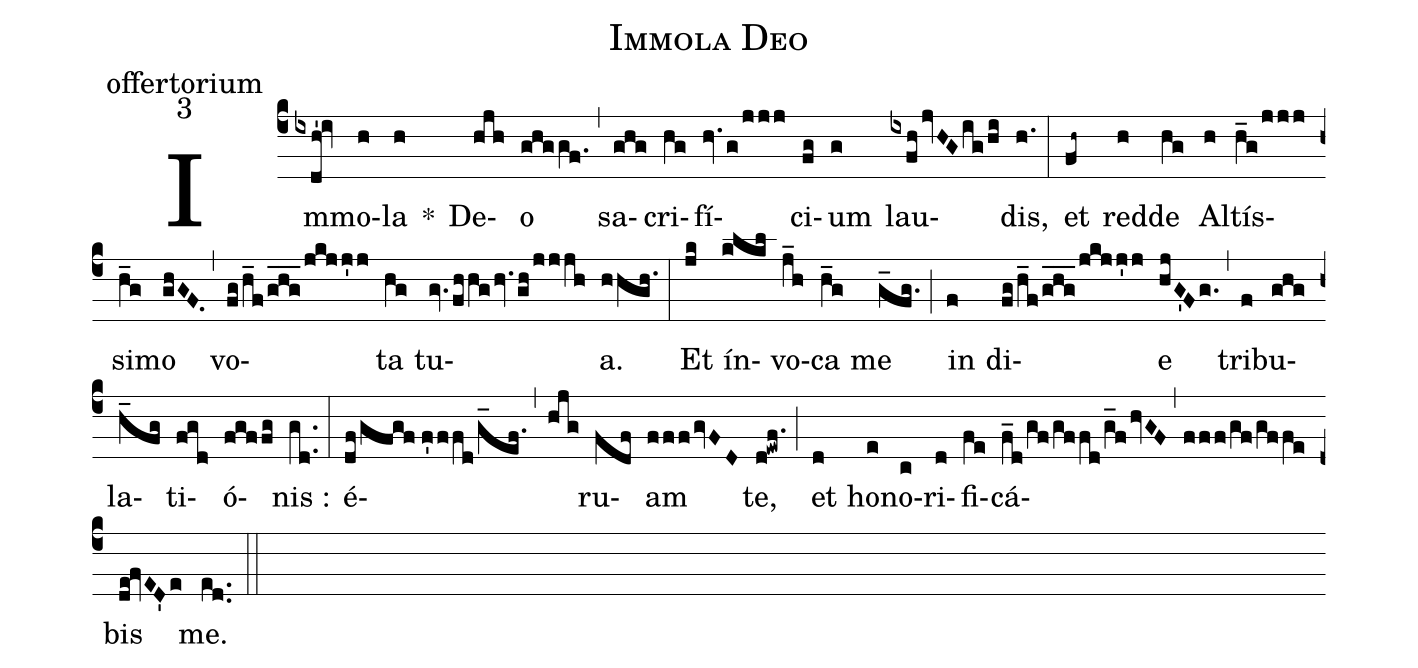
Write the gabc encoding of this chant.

name: Immola Deo;
mode: 3;
office-part: offertorium;
%%
(c4) Im(ixdh'!iv)mo(h)la(h) *() De(hjh)o(ghg!/gf.) (,) sa(ghg)cri(hg)fí(hv.!/g!/jjj)ci(fg)um(g) lau(ixfh!/jvHG!/ig!/hi)dis,(h.) (:)
et(fh~) red(h)de(hg) Al(h)tís(h_g!/jjj)si(h_g)mo(ghGF.) (,) vo(fg/h_f/ghg___!/jkj!/j'j)ta(hg) tu(gv.!/fhhg/hv.gh!/jjjh)a.(hhgh.) (:)
Et(jk) ín(klkl)vo(j_h)ca(h_g) me(g_fg.) (;) in(f) di(fg!/h_f/ghg___!/jkj!/j'j)e(hjG'Fg.) (,) tri(f)bu(ghg)la(h_fg)ti(fgd)ó(fgf!/fg)nis :(gd..) (:)
é(df!/gfgf!//f'ffd/g_ef.,hjg)ru(fdf)am(fff!/gvFD) te,(d!ewf.) (;) et(d) ho(e)no(c)ri(d)fi(fe)cá(f_d!/gf/gffd/g_f/hvGF,fff/gf!/gffe)<nlba>bis(de!fvED'e) </nlba>me.(ed..) (::)
